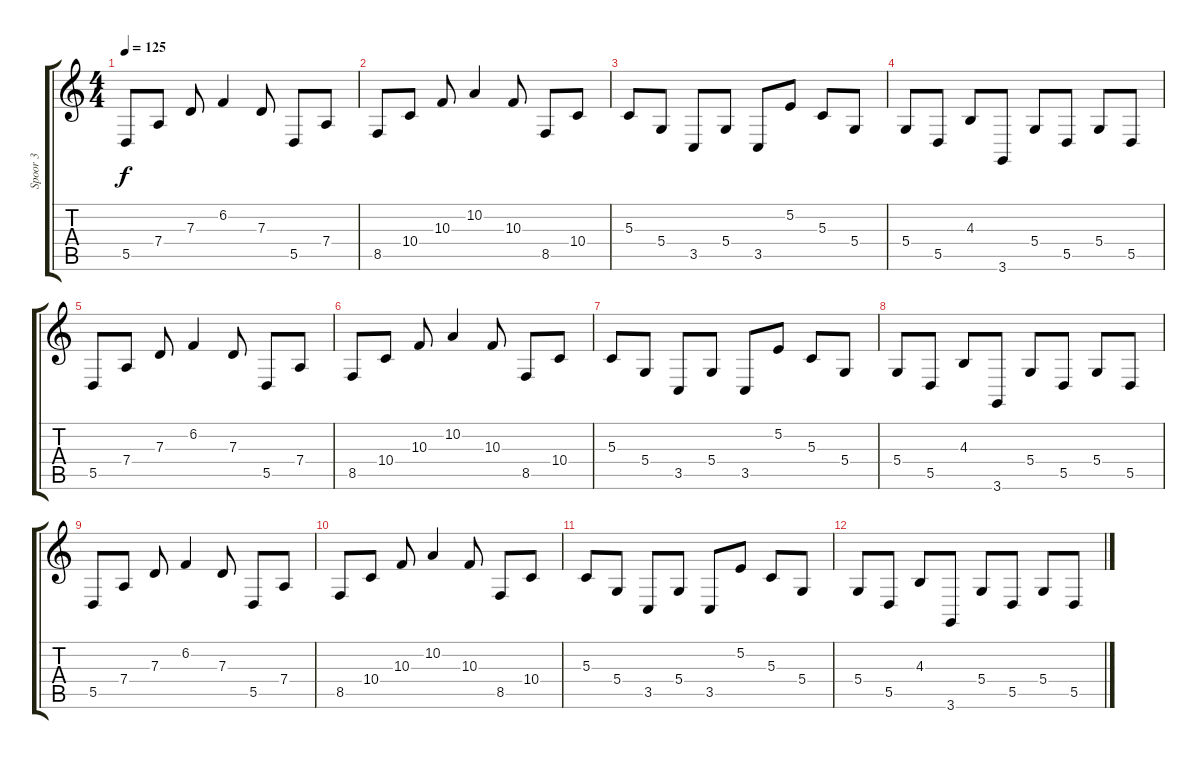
\track ("Spoor 3" "Spoor 3") {instrument acousticgrandpiano}
\staff {score tabs}
\tuning (E4 B3 G3 D3 A2 E2) {hide}
\ts (4 4)
\tempo 125
\clef g2
\ks c
5.5.8{dy f} 7.4.8 7.3.8 6.2.4 7.3.8 5.5.8 7.4.8 |
8.5.8 10.4.8 10.3.8 10.2.4 10.3.8 8.5.8 10.4.8 |
5.3.8 5.4.8 3.5.8 5.4.8 3.5.8 5.2.8 5.3.8 5.4.8 |
5.4.8 5.5.8 4.3.8 3.6.8 5.4.8 5.5.8 5.4.8 5.5.8 |
5.5.8 7.4.8 7.3.8 6.2.4 7.3.8 5.5.8 7.4.8 |
8.5.8 10.4.8 10.3.8 10.2.4 10.3.8 8.5.8 10.4.8 |
5.3.8 5.4.8 3.5.8 5.4.8 3.5.8 5.2.8 5.3.8 5.4.8 |
5.4.8 5.5.8 4.3.8 3.6.8 5.4.8 5.5.8 5.4.8 5.5.8 |
5.5.8 7.4.8 7.3.8 6.2.4 7.3.8 5.5.8 7.4.8 |
8.5.8 10.4.8 10.3.8 10.2.4 10.3.8 8.5.8 10.4.8 |
5.3.8 5.4.8 3.5.8 5.4.8 3.5.8 5.2.8 5.3.8 5.4.8 |
5.4.8 5.5.8 4.3.8 3.6.8 5.4.8 5.5.8 5.4.8 5.5.8
